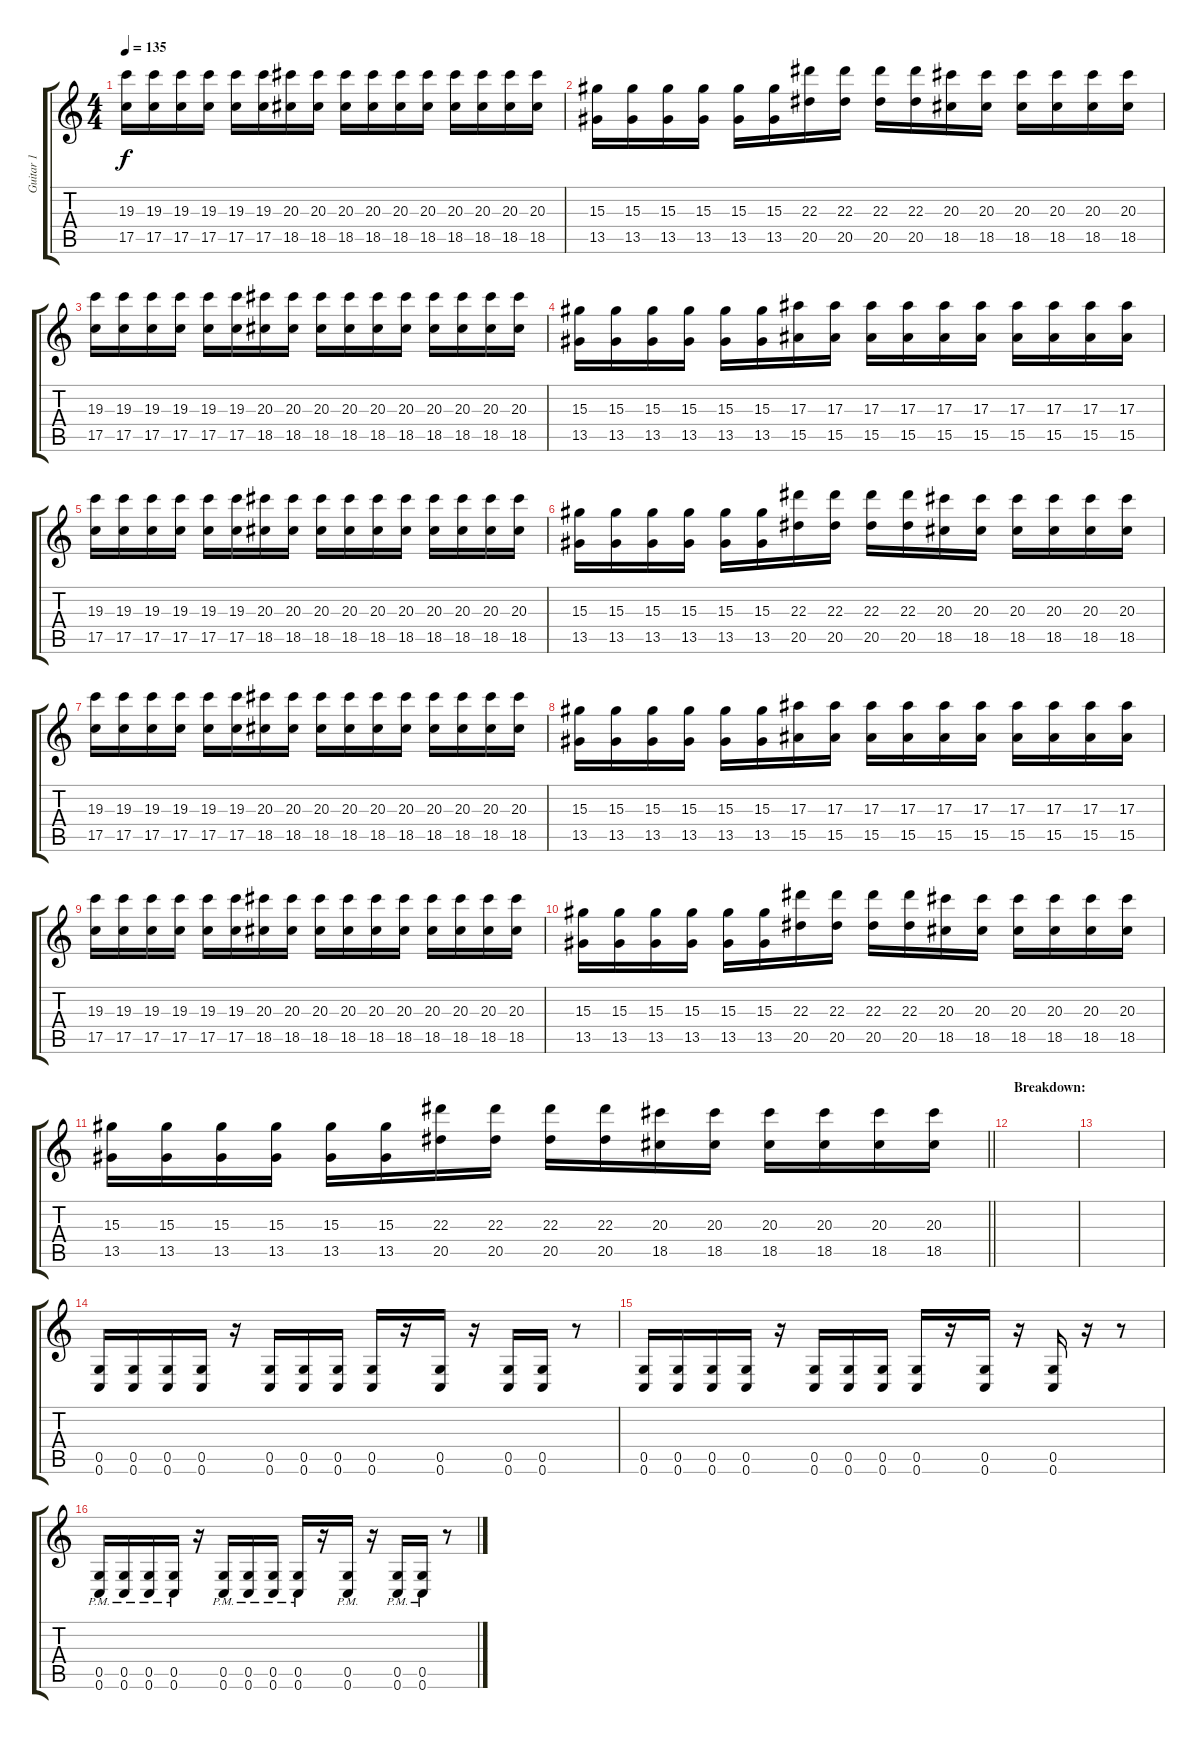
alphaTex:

\track ("Guitar 1" "Guitar 1") {instrument distortionguitar}
\staff {score tabs}
\tuning (D4 A3 F3 C3 G2 C2) {hide}
\ts (4 4)
\tempo 135
\clef g2
\ks c
(19.3 17.5).16{dy f} (19.3 17.5).16 (19.3 17.5).16 (19.3 17.5).16 (19.3 17.5).16 (19.3 17.5).16 (20.3 18.5).16 (20.3 18.5).16 (20.3 18.5).16 (20.3 18.5).16 (20.3 18.5).16 (20.3 18.5).16 (20.3 18.5).16 (20.3 18.5).16 (20.3 18.5).16 (20.3 18.5).16 |
(15.3 13.5).16 (15.3 13.5).16 (15.3 13.5).16 (15.3 13.5).16 (15.3 13.5).16 (15.3 13.5).16 (22.3 20.5).16 (22.3 20.5).16 (22.3 20.5).16 (22.3 20.5).16 (20.3 18.5).16 (20.3 18.5).16 (20.3 18.5).16 (20.3 18.5).16 (20.3 18.5).16 (20.3 18.5).16 |
(19.3 17.5).16 (19.3 17.5).16 (19.3 17.5).16 (19.3 17.5).16 (19.3 17.5).16 (19.3 17.5).16 (20.3 18.5).16 (20.3 18.5).16 (20.3 18.5).16 (20.3 18.5).16 (20.3 18.5).16 (20.3 18.5).16 (20.3 18.5).16 (20.3 18.5).16 (20.3 18.5).16 (20.3 18.5).16 |
(15.3 13.5).16 (15.3 13.5).16 (15.3 13.5).16 (15.3 13.5).16 (15.3 13.5).16 (15.3 13.5).16 (17.3 15.5).16 (17.3 15.5).16 (17.3 15.5).16 (17.3 15.5).16 (17.3 15.5).16 (17.3 15.5).16 (17.3 15.5).16 (17.3 15.5).16 (17.3 15.5).16 (17.3 15.5).16 |
(19.3 17.5).16 (19.3 17.5).16 (19.3 17.5).16 (19.3 17.5).16 (19.3 17.5).16 (19.3 17.5).16 (20.3 18.5).16 (20.3 18.5).16 (20.3 18.5).16 (20.3 18.5).16 (20.3 18.5).16 (20.3 18.5).16 (20.3 18.5).16 (20.3 18.5).16 (20.3 18.5).16 (20.3 18.5).16 |
(15.3 13.5).16 (15.3 13.5).16 (15.3 13.5).16 (15.3 13.5).16 (15.3 13.5).16 (15.3 13.5).16 (22.3 20.5).16 (22.3 20.5).16 (22.3 20.5).16 (22.3 20.5).16 (20.3 18.5).16 (20.3 18.5).16 (20.3 18.5).16 (20.3 18.5).16 (20.3 18.5).16 (20.3 18.5).16 |
(19.3 17.5).16 (19.3 17.5).16 (19.3 17.5).16 (19.3 17.5).16 (19.3 17.5).16 (19.3 17.5).16 (20.3 18.5).16 (20.3 18.5).16 (20.3 18.5).16 (20.3 18.5).16 (20.3 18.5).16 (20.3 18.5).16 (20.3 18.5).16 (20.3 18.5).16 (20.3 18.5).16 (20.3 18.5).16 |
(15.3 13.5).16 (15.3 13.5).16 (15.3 13.5).16 (15.3 13.5).16 (15.3 13.5).16 (15.3 13.5).16 (17.3 15.5).16 (17.3 15.5).16 (17.3 15.5).16 (17.3 15.5).16 (17.3 15.5).16 (17.3 15.5).16 (17.3 15.5).16 (17.3 15.5).16 (17.3 15.5).16 (17.3 15.5).16 |
(19.3 17.5).16 (19.3 17.5).16 (19.3 17.5).16 (19.3 17.5).16 (19.3 17.5).16 (19.3 17.5).16 (20.3 18.5).16 (20.3 18.5).16 (20.3 18.5).16 (20.3 18.5).16 (20.3 18.5).16 (20.3 18.5).16 (20.3 18.5).16 (20.3 18.5).16 (20.3 18.5).16 (20.3 18.5).16 |
(15.3 13.5).16 (15.3 13.5).16 (15.3 13.5).16 (15.3 13.5).16 (15.3 13.5).16 (15.3 13.5).16 (22.3 20.5).16 (22.3 20.5).16 (22.3 20.5).16 (22.3 20.5).16 (20.3 18.5).16 (20.3 18.5).16 (20.3 18.5).16 (20.3 18.5).16 (20.3 18.5).16 (20.3 18.5).16 |
\barLineRight lightlight
(15.3 13.5).16 (15.3 13.5).16 (15.3 13.5).16 (15.3 13.5).16 (15.3 13.5).16 (15.3 13.5).16 (22.3 20.5).16 (22.3 20.5).16 (22.3 20.5).16 (22.3 20.5).16 (20.3 18.5).16 (20.3 18.5).16 (20.3 18.5).16 (20.3 18.5).16 (20.3 18.5).16 (20.3 18.5).16 |
\section ("" "Breakdown:")
|
|
(0.5 0.6).16 (0.5 0.6).16 (0.5 0.6).16 (0.5 0.6).16 r.16 (0.5 0.6).16 (0.5 0.6).16 (0.5 0.6).16 (0.5 0.6).16 r.16 (0.5 0.6).16 r.16 (0.5 0.6).16 (0.5 0.6).16 r.8 |
(0.5 0.6).16 (0.5 0.6).16 (0.5 0.6).16 (0.5 0.6).16 r.16 (0.5 0.6).16 (0.5 0.6).16 (0.5 0.6).16 (0.5 0.6).16 r.16 (0.5 0.6).16 r.16 (0.5 0.6).16 r.16 r.8 |
(0.5{pm} 0.6{pm}).16 (0.5{pm} 0.6{pm}).16 (0.5{pm} 0.6{pm}).16 (0.5{pm} 0.6{pm}).16 r.16 (0.5{pm} 0.6{pm}).16 (0.5{pm} 0.6{pm}).16 (0.5{pm} 0.6{pm}).16 (0.5{pm} 0.6{pm}).16 r.16 (0.5{pm} 0.6{pm}).16 r.16 (0.5{pm} 0.6{pm}).16 (0.5{pm} 0.6{pm}).16 r.8
